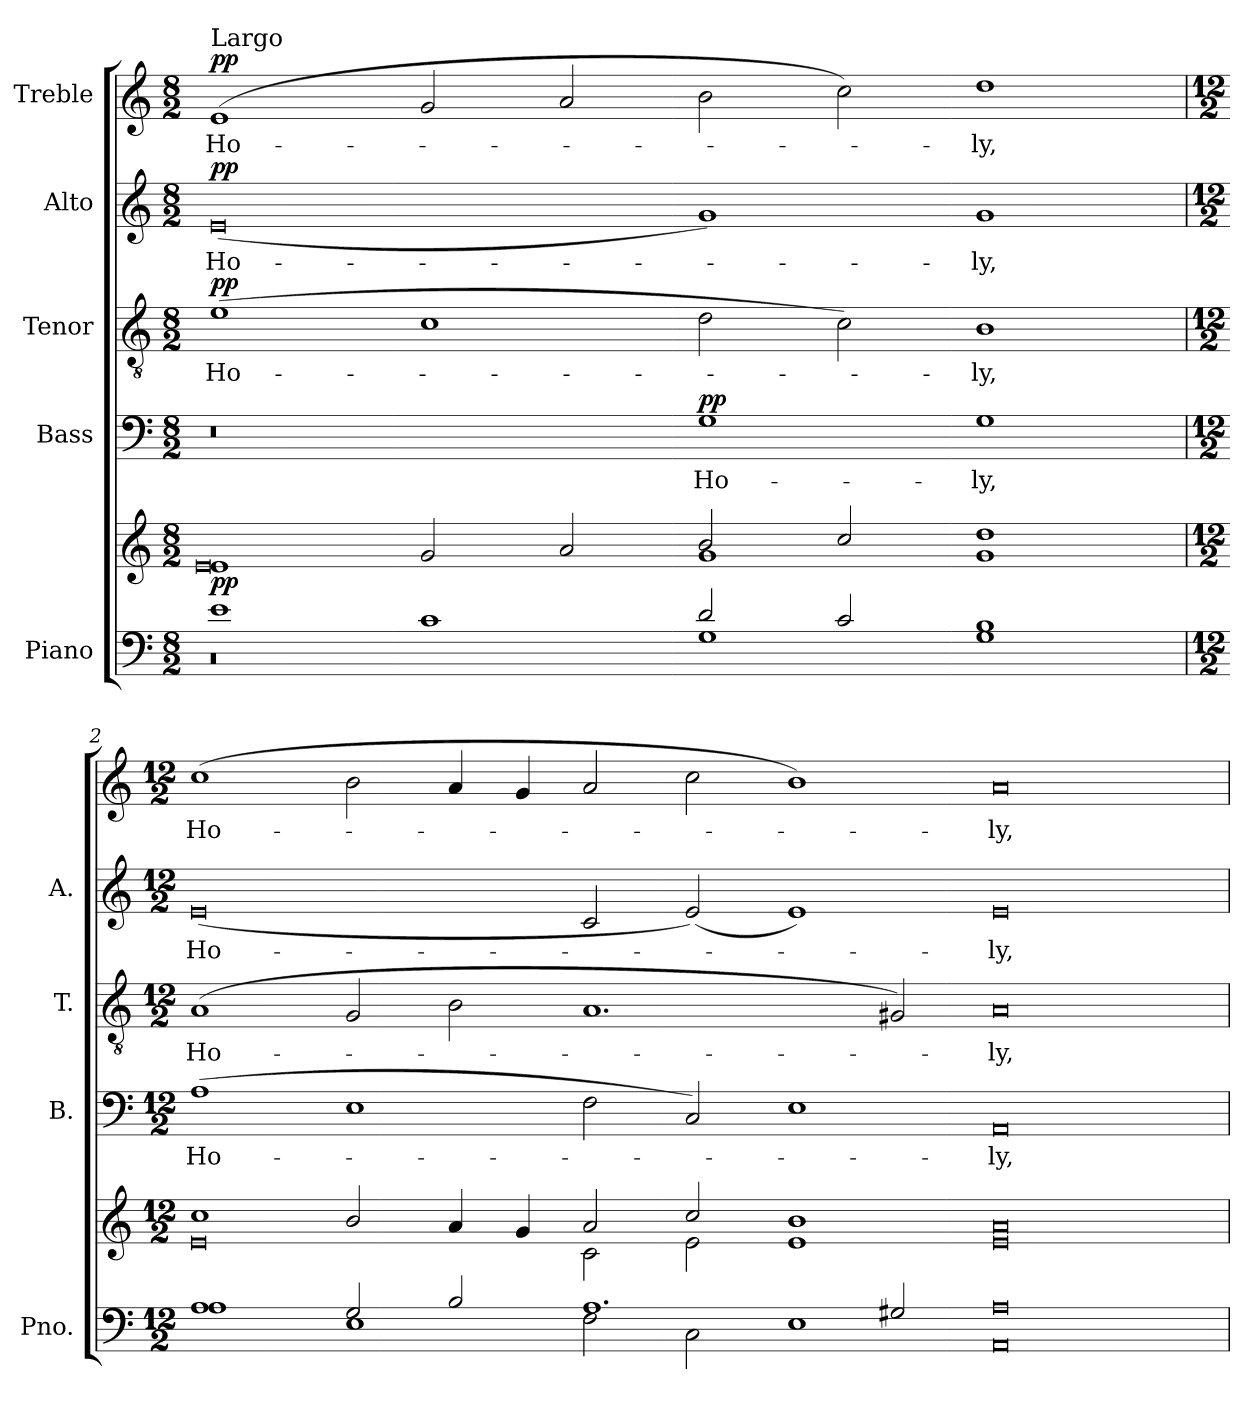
**kern	**kern	**dynam	**kern	**text	**dynam	**kern	**text	**dynam	**kern	**text	**dynam	**kern	**text	**dynam
*part5	*part5	*part5	*part4	*part4	*part4	*part3	*part3	*part3	*part2	*part2	*part2	*part1	*part1	*part1
*staff6	*staff5	*staff5/6	*staff4	*staff4	*staff4	*staff3	*staff3	*staff3	*staff2	*staff2	*staff2	*staff1	*staff1	*staff1
*I"Piano	*	*	*I"Bass	*	*	*I"Tenor	*	*	*I"Alto	*	*	*I"Treble	*	*
*I'Pno.	*	*	*I'B.	*	*	*I'T.	*	*	*I'A.	*	*	*	*	*
*clefF4	*clefG2	*	*clefF4	*	*	*clefGv2	*	*	*clefG2	*	*	*clefG2	*	*
*k[]	*k[]	*	*k[]	*	*	*k[]	*	*	*k[]	*	*	*k[]	*	*
*C:	*C:	*	*C:	*	*	*C:	*	*	*C:	*	*	*C:	*	*
*M8/2	*M8/2	*	*M8/2	*	*	*M8/2	*	*	*M8/2	*	*	*M8/2	*	*
=1	=1	=1	=1	=1	=1	=1	=1	=1	=1	=1	=1	=1	=1	=1
*^	*^	*	*	*	*	*	*	*	*	*	*	*	*	*
!	!	!	!	!	!	!	!	!	!	!	!	!	!	!LO:TX:a:t=Largo	!	!
!	!	!	!	!LO:DY:b	!	!	!	!	!	!LO:DY:a	!	!	!LO:DY:a	!	!	!LO:DY:a
1e	0r	1e	0e	pp	0r	.	.	(1e	Ho-	pp	(0e	Ho-	pp	(1e	Ho-	pp
1c	.	2g/	.	.	.	.	.	1c	.	.	.	.	.	2g/	.	.
.	.	2a/	.	.	.	.	.	.	.	.	.	.	.	2a/	.	.
!	!	!	!	!	!	!	!LO:DY:a	!	!	!	!	!	!	!	!	!
2d/	1G	2b/	1g	.	1G	Ho-	pp	2d\	.	.	1g)	.	.	2b\	.	.
2c/	.	2cc/	.	.	.	.	.	2c\)	.	.	.	.	.	2cc\)	.	.
1B	1G	1dd	1g	.	1G	ly,	.	1B	ly,	.	1g	ly,	.	1dd	ly,	.
=2	=2	=2	=2	=2	=2	=2	=2	=2	=2	=2	=2	=2	=2	=2	=2	=2
*M12/2	*	*M12/2	*	*	*M12/2	*	*	*M12/2	*	*	*M12/2	*	*	*M12/2	*	*
1A	1A	1cc	0e	.	(1A	Ho-	.	(1A	Ho-	.	(0e	Ho-	.	(1cc	Ho-	.
2G/	1E	2b/	.	.	1E	.	.	2G/	.	.	.	.	.	2b\	.	.
2B/	.	4a/	.	.	.	.	.	2B\	.	.	.	.	.	4a/	.	.
.	.	4g/	.	.	.	.	.	.	.	.	.	.	.	4g/	.	.
1.A	2F\	2a/	2c\	.	2F\	.	.	1.A	.	.	2c/	.	.	2a/	.	.
.	2C\	2cc/	2e\	.	2C/)	.	.	.	.	.	(2e/)	.	.	2cc\	.	.
.	1E	1b	1e	.	1E	.	.	.	.	.	1e)	.	.	1b)	.	.
2G#X/	.	.	.	.	.	.	.	2G#X/)	.	.	.	.	.	.	.	.
0A	0AA	0a	0e	.	0AA	ly,	.	0A	ly,	.	0e	ly,	.	0a	ly,	.
*v	*v	*	*	*	*	*	*	*	*	*	*	*	*	*	*	*
*	*v	*v	*	*	*	*	*	*	*	*	*	*	*	*	*
=	=	=	=	=	=	=	=	=	=	=	=	=	=	=
*-	*-	*-	*-	*-	*-	*-	*-	*-	*-	*-	*-	*-	*-	*-
